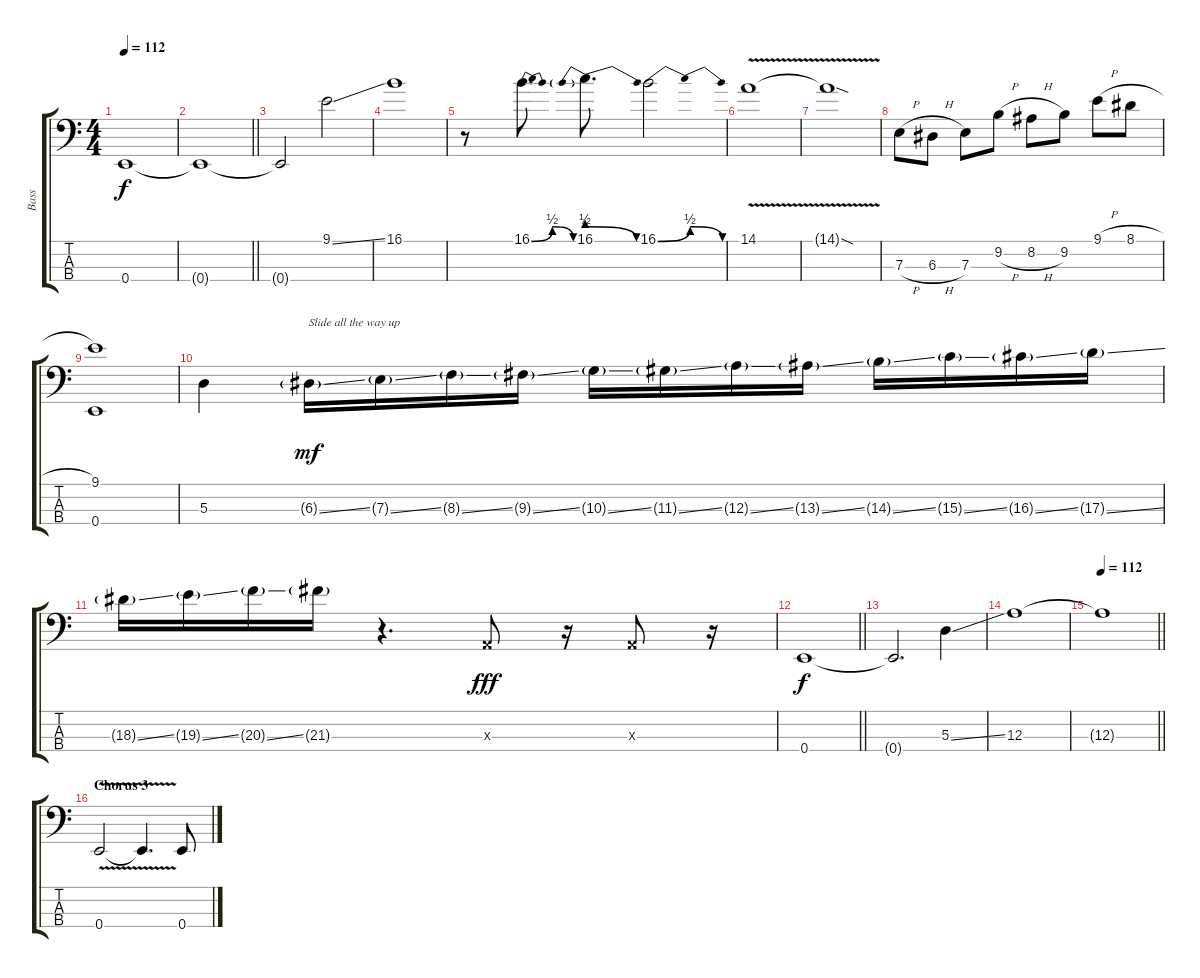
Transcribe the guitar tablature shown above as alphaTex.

\track ("Bass" "Bass") {instrument fretlessbass}
\staff {score tabs}
\tuning (G2 D2 A1 E1) {hide}
\ts (4 4)
\tempo 112
\clef f4
\ks c
0.4{t}.1{dy f} |
\barLineRight lightlight
0.4{t}.1 |
0.4{t}.2 9.1{ss}.2 |
16.1.1 |
r.8 16.1{be (bendrelease 0 0 30 2 30 2 60 0)}.8{d} 16.1{be (prebendrelease 0 2 60 0)}.8{d} 16.1{be (bendrelease 0 0 25 2 35 2 60 0)}.2 |
14.1{v}.1 |
14.1{sod t}.1 |
7.3{h}.8 6.3{h}.8 7.3.8 9.2{h}.8 8.2{h}.8 9.2.8 9.1{h}.8 8.1{h}.8 |
(9.1 0.4).1 |
5.3.4 6.3{ss g}.16{txt "Slide all the way up" dy mf} 7.3{ss g}.16 8.3{ss g}.16 9.3{ss g}.16 10.3{ss g}.16 11.3{ss g}.16 12.3{ss g}.16 13.3{ss g}.16 14.3{ss g}.16 15.3{ss g}.16 16.3{ss g}.16 17.3{ss g}.16 |
18.3{ss g}.16 19.3{ss g}.16 20.3{ss g}.16 21.3{g}.16 r.4{d} 0.3{x}.8{dy fff} r.16 0.3{x}.8 r.16 |
\barLineRight lightlight
0.4.1{dy f} |
0.4{t}.2{d} 5.3{ss}.4 |
12.3.1 |
\tempo 112
\barLineRight lightlight
12.3{t}.1 |
\section ("" "Chorus 3")
0.4{v}.2 0.4{t}.4{d} 0.4.8
